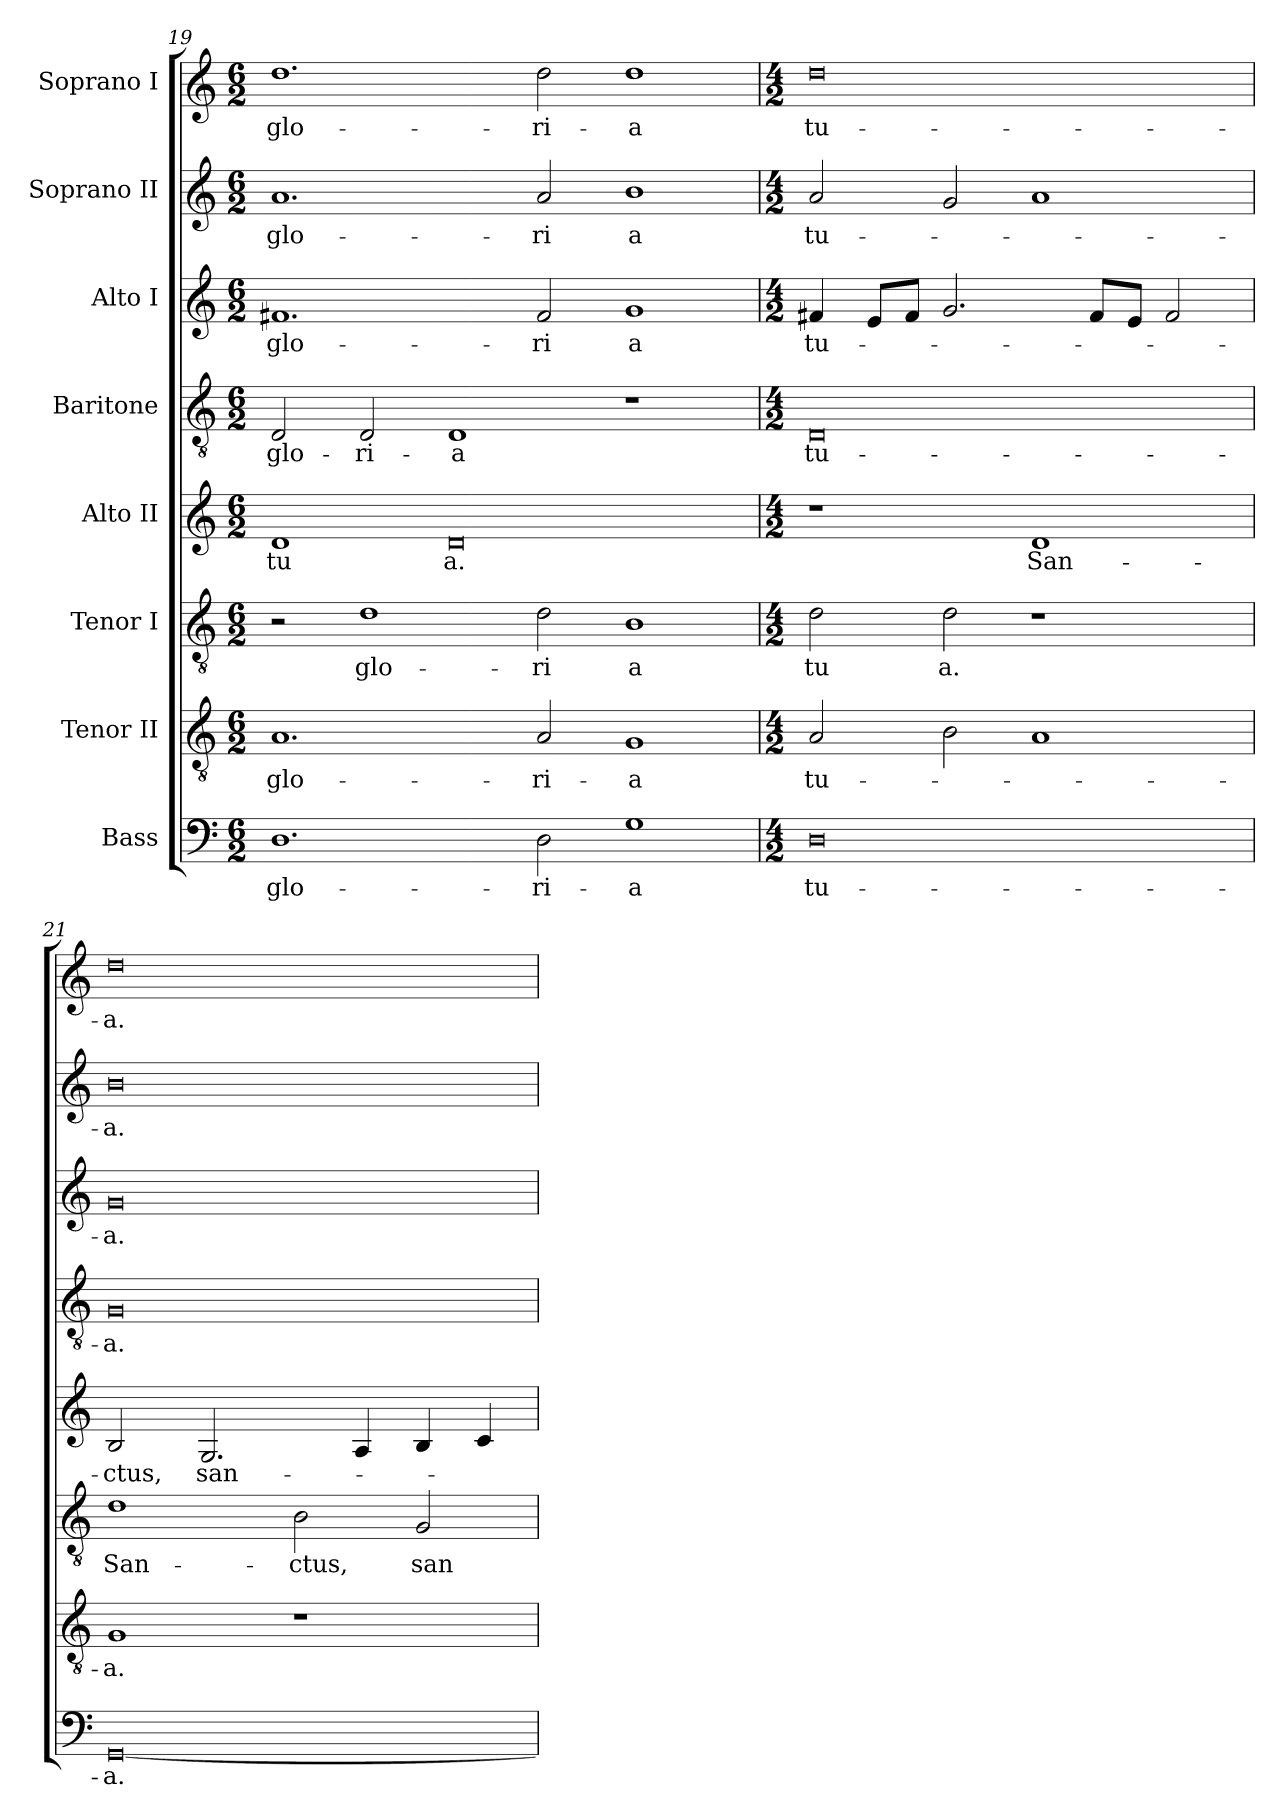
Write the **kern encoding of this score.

**kern	**text	**kern	**text	**kern	**text	**kern	**text	**kern	**text	**kern	**text	**kern	**text	**kern	**text
*part8	*part8	*part7	*part7	*part6	*part6	*part5	*part5	*part4	*part4	*part3	*part3	*part2	*part2	*part1	*part1
*staff8	*staff8	*staff7	*staff7	*staff6	*staff6	*staff5	*staff5	*staff4	*staff4	*staff3	*staff3	*staff2	*staff2	*staff1	*staff1
*I"Bass	*	*I"Tenor II	*	*I"Tenor I	*	*I"Alto II	*	*I"Baritone	*	*I"Alto I	*	*I"Soprano II	*	*I"Soprano I	*
*clefF4	*	*clefGv2	*	*clefGv2	*	*clefG2	*	*clefGv2	*	*clefG2	*	*clefG2	*	*clefG2	*
*ITrd7c12	*	*ITrd7c12	*	*ITrd7c12	*	*	*	*ITrd7c12	*	*	*	*	*	*	*
*k[]	*	*k[]	*	*k[]	*	*k[]	*	*k[]	*	*k[]	*	*k[]	*	*k[]	*
*C:	*	*C:	*	*C:	*	*C:	*	*C:	*	*C:	*	*C:	*	*C:	*
*M6/2	*	*M6/2	*	*M6/2	*	*M6/2	*	*M6/2	*	*M6/2	*	*M6/2	*	*M6/2	*
=19	=19	=19	=19	=19	=19	=19	=19	=19	=19	=19	=19	=19	=19	=19	=19
!	!LO:LY:b:color=#000000	!	!	!	!	!	!	!	!	!	!	!	!	!	!
!	!	!	!LO:LY:b:color=#000000	!	!	!	!	!	!	!	!	!	!	!	!
!	!	!	!	!	!	!	!LO:LY:b:color=#000000	!	!	!	!	!	!	!	!
!	!	!	!	!	!	!	!	!	!LO:LY:b:color=#000000	!	!	!	!	!	!
!	!	!	!	!	!	!	!	!	!	!	!LO:LY:b:color=#000000	!	!	!	!
!	!	!	!	!	!	!	!	!	!	!	!	!	!LO:LY:b:color=#000000	!	!
!	!	!	!	!	!	!	!	!	!	!	!	!	!	!	!LO:LY:b:color=#000000
1.DDi	glo-	1.AAi	glo-	2r	.	1di	tu	2DDi/	glo-	1.f#Xi	glo-	1.ai	glo-	1.ddi	glo-
!	!	!	!	!	!LO:LY:b:color=#000000	!	!	!	!	!	!	!	!	!	!
!	!	!	!	!	!	!	!	!	!LO:LY:b:color=#000000	!	!	!	!	!	!
.	.	.	.	1Di	glo-	.	.	2DDi/	-ri-	.	.	.	.	.	.
!	!	!	!	!	!	!	!LO:LY:b:color=#000000	!	!	!	!	!	!	!	!
!	!	!	!	!	!	!	!	!	!LO:LY:b:color=#000000	!	!	!	!	!	!
.	.	.	.	.	.	0di	a.	1DDi	-a	.	.	.	.	.	.
!	!LO:LY:b:color=#000000	!	!	!	!	!	!	!	!	!	!	!	!	!	!
!	!	!	!LO:LY:b:color=#000000	!	!	!	!	!	!	!	!	!	!	!	!
!	!	!	!	!	!LO:LY:b:color=#000000	!	!	!	!	!	!	!	!	!	!
!	!	!	!	!	!	!	!	!	!	!	!LO:LY:b:color=#000000	!	!	!	!
!	!	!	!	!	!	!	!	!	!	!	!	!	!LO:LY:b:color=#000000	!	!
!	!	!	!	!	!	!	!	!	!	!	!	!	!	!	!LO:LY:b:color=#000000
2DDi\	-ri-	2AAi/	-ri-	2Di\	-ri	.	.	.	.	2f#i/	-ri	2ai/	-ri	2ddi\	-ri-
!	!LO:LY:b:color=#000000	!	!	!	!	!	!	!	!	!	!	!	!	!	!
!	!	!	!LO:LY:b:color=#000000	!	!	!	!	!	!	!	!	!	!	!	!
!	!	!	!	!	!LO:LY:b:color=#000000	!	!	!	!	!	!	!	!	!	!
!	!	!	!	!	!	!	!	!	!	!	!LO:LY:b:color=#000000	!	!	!	!
!	!	!	!	!	!	!	!	!	!	!	!	!	!LO:LY:b:color=#000000	!	!
!	!	!	!	!	!	!	!	!	!	!	!	!	!	!	!LO:LY:b:color=#000000
1GGi	-a	1GGi	-a	1BBi	a	.	.	1r	.	1gi	a	1bi	a	1ddi	-a
=20	=20	=20	=20	=20	=20	=20	=20	=20	=20	=20	=20	=20	=20	=20	=20
*M4/2	*	*M4/2	*	*M4/2	*	*M4/2	*	*M4/2	*	*M4/2	*	*M4/2	*	*M4/2	*
!	!LO:LY:b:color=#000000	!	!	!	!	!	!	!	!	!	!	!	!	!	!
!	!	!	!LO:LY:b:color=#000000	!	!	!	!	!	!	!	!	!	!	!	!
!	!	!	!	!	!LO:LY:b:color=#000000	!	!	!	!	!	!	!	!	!	!
!	!	!	!	!	!	!	!	!	!LO:LY:b:color=#000000	!	!	!	!	!	!
!	!	!	!	!	!	!	!	!	!	!	!LO:LY:b:color=#000000	!	!	!	!
!	!	!	!	!	!	!	!	!	!	!	!	!	!LO:LY:b:color=#000000	!	!
!	!	!	!	!	!	!	!	!	!	!	!	!	!	!	!LO:LY:b:color=#000000
0DDi	tu-	2AAi/	tu-	2Di\	tu	1r	.	0DDi	tu-	4f#Xi/	tu-	2ai/	tu-	0ddi	tu-
.	.	.	.	.	.	.	.	.	.	8ei/L	.	.	.	.	.
.	.	.	.	.	.	.	.	.	.	8f#i/J	.	.	.	.	.
!	!	!	!	!	!LO:LY:b:color=#000000	!	!	!	!	!	!	!	!	!	!
.	.	2BBi\	.	2Di\	a.	.	.	.	.	2.gi/	.	2gi/	.	.	.
!	!	!	!	!	!	!	!LO:LY:b:color=#000000	!	!	!	!	!	!	!	!
.	.	1AAi	.	1r	.	1di	San-	.	.	.	.	1ai	.	.	.
.	.	.	.	.	.	.	.	.	.	8f#i/L	.	.	.	.	.
.	.	.	.	.	.	.	.	.	.	8ei/J	.	.	.	.	.
.	.	.	.	.	.	.	.	.	.	2f#i/	.	.	.	.	.
!!LO:LB:g=z
=21	=21	=21	=21	=21	=21	=21	=21	=21	=21	=21	=21	=21	=21	=21	=21
!	!LO:LY:b:color=#000000	!	!	!	!	!	!	!	!	!	!	!	!	!	!
!	!	!	!LO:LY:b:color=#000000	!	!	!	!	!	!	!	!	!	!	!	!
!	!	!	!	!	!LO:LY:b:color=#000000	!	!	!	!	!	!	!	!	!	!
!	!	!	!	!	!	!	!LO:LY:b:color=#000000	!	!	!	!	!	!	!	!
!	!	!	!	!	!	!	!	!	!LO:LY:b:color=#000000	!	!	!	!	!	!
!	!	!	!	!	!	!	!	!	!	!	!LO:LY:b:color=#000000	!	!	!	!
!	!	!	!	!	!	!	!	!	!	!	!	!	!LO:LY:b:color=#000000	!	!
!	!	!	!	!	!	!	!	!	!	!	!	!	!	!	!LO:LY:b:color=#000000
[<0GGGi	-a.	1GGi	-a.	1Di	San-	2Bi/	-ctus,	0GGi	-a.	0gi	-a.	0bi	-a.	0ddi	-a.
!	!	!	!	!	!	!	!LO:LY:b:color=#000000	!	!	!	!	!	!	!	!
.	.	.	.	.	.	2.Gi/	san-	.	.	.	.	.	.	.	.
!	!	!	!	!	!LO:LY:b:color=#000000	!	!	!	!	!	!	!	!	!	!
.	.	1r	.	2BBi\	-ctus,	.	.	.	.	.	.	.	.	.	.
.	.	.	.	.	.	4Ai/	.	.	.	.	.	.	.	.	.
!	!	!	!	!	!LO:LY:b:color=#000000	!	!	!	!	!	!	!	!	!	!
.	.	.	.	2GGi/	san-	4Bi/	.	.	.	.	.	.	.	.	.
.	.	.	.	.	.	4ci/	.	.	.	.	.	.	.	.	.
=	=	=	=	=	=	=	=	=	=	=	=	=	=	=	=
*-	*-	*-	*-	*-	*-	*-	*-	*-	*-	*-	*-	*-	*-	*-	*-
